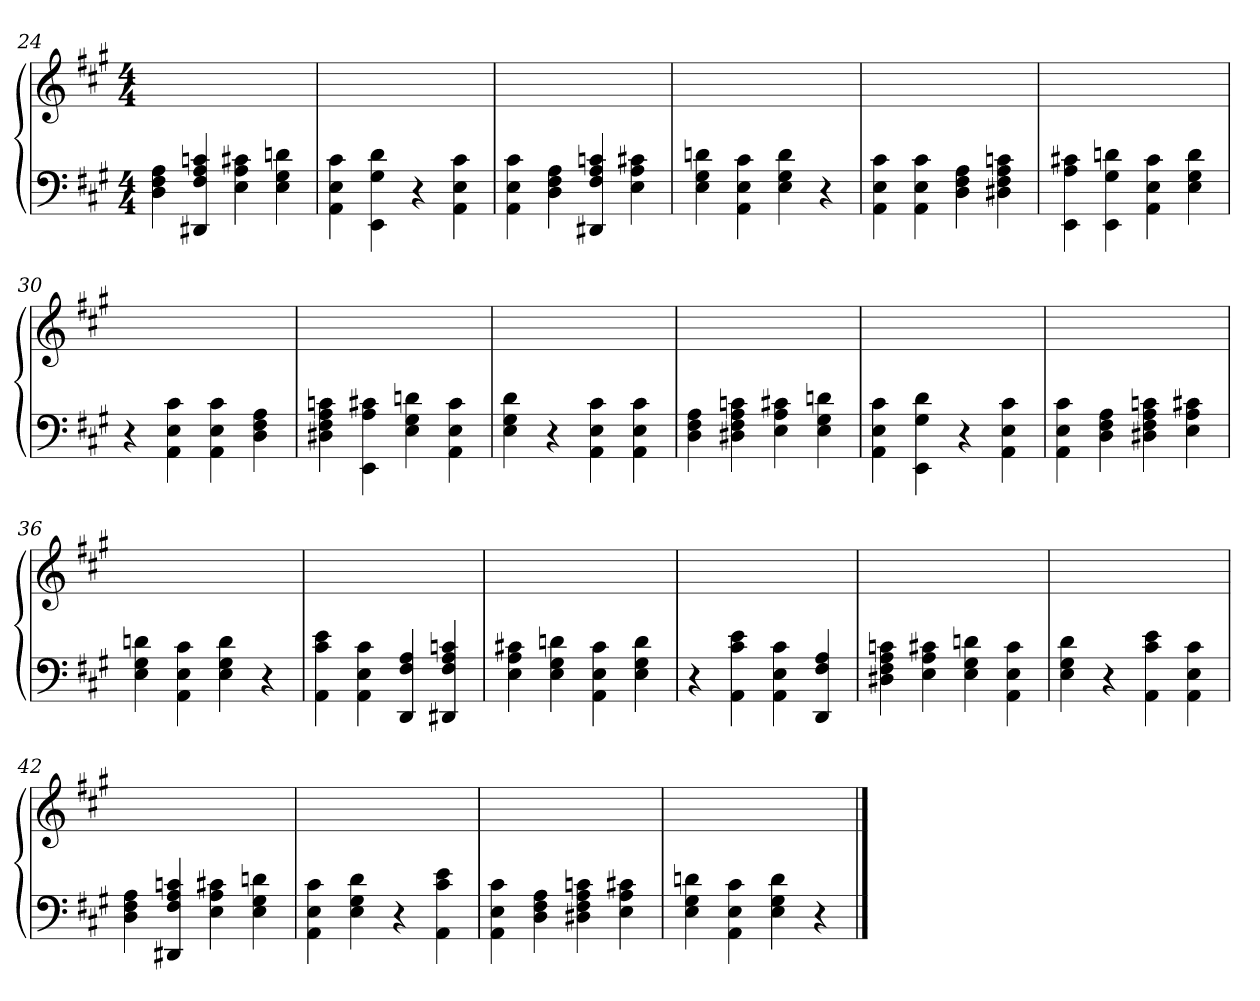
**kern	**kern
*part2	*part1
*staff2	*staff1
*clefF4	*clefG2
*k[f#c#g#]	*k[f#c#g#]
*A:	*A:
*M4/4	*M4/4
=24	=24
4D 4F# 4A	1ryy
4DD#X 4F# 4A 4cn	.
4E 4A 4c#X	.
4E 4G# 4dn	.
=25	=25
4AA 4E 4c#	1ryy
4EE 4G# 4d	.
4r	.
4AA 4E 4c#	.
=26	=26
4AA 4E 4c#	1ryy
4D 4F# 4A	.
4DD#X 4F# 4A 4cn	.
4E 4A 4c#X	.
=27	=27
4E 4G# 4dn	1ryy
4AA 4E 4c#	.
4E 4G# 4d	.
4r	.
=28	=28
4AA 4E 4c#	1ryy
4AA 4E 4c#	.
4D 4F# 4A	.
4D#X 4F# 4A 4cn	.
=29	=29
4EE 4A 4c#X	1ryy
4EE 4G# 4dn	.
4AA 4E 4c#	.
4E 4G# 4d	.
=30	=30
4r	1ryy
4AA 4E 4c#	.
4AA 4E 4c#	.
4D 4F# 4A	.
=31	=31
4D#X 4F# 4A 4cn	1ryy
4EE 4A 4c#X	.
4E 4G# 4dn	.
4AA 4E 4c#	.
=32	=32
4E 4G# 4d	1ryy
4r	.
4AA 4E 4c#	.
4AA 4E 4c#	.
=33	=33
4D 4F# 4A	1ryy
4D#X 4F# 4A 4cn	.
4E 4A 4c#X	.
4E 4G# 4dn	.
=34	=34
4AA 4E 4c#	1ryy
4EE 4G# 4d	.
4r	.
4AA 4E 4c#	.
=35	=35
4AA 4E 4c#	1ryy
4D 4F# 4A	.
4D#X 4F# 4A 4cn	.
4E 4A 4c#X	.
=36	=36
4E 4G# 4dn	1ryy
4AA 4E 4c#	.
4E 4G# 4d	.
4r	.
=37	=37
4AA 4c# 4e	1ryy
4AA 4E 4c#	.
4DD 4F# 4A	.
4DD#X 4F# 4A 4cn	.
=38	=38
4E 4A 4c#X	1ryy
4E 4G# 4dn	.
4AA 4E 4c#	.
4E 4G# 4d	.
=39	=39
4r	1ryy
4AA 4c# 4e	.
4AA 4E 4c#	.
4DD 4F# 4A	.
=40	=40
4D#X 4F# 4A 4cn	1ryy
4E 4A 4c#X	.
4E 4G# 4dn	.
4AA 4E 4c#	.
=41	=41
4E 4G# 4d	1ryy
4r	.
4AA 4c# 4e	.
4AA 4E 4c#	.
=42	=42
4D 4F# 4A	1ryy
4DD#X 4F# 4A 4cn	.
4E 4A 4c#X	.
4E 4G# 4dn	.
=43	=43
4AA 4E 4c#	1ryy
4E 4G# 4d	.
4r	.
4AA 4c# 4e	.
=44	=44
4AA 4E 4c#	1ryy
4D 4F# 4A	.
4D#X 4F# 4A 4cn	.
4E 4A 4c#X	.
=45	=45
4E 4G# 4dn	1ryy
4AA 4E 4c#	.
4E 4G# 4d	.
4r	.
==	==
*-	*-
